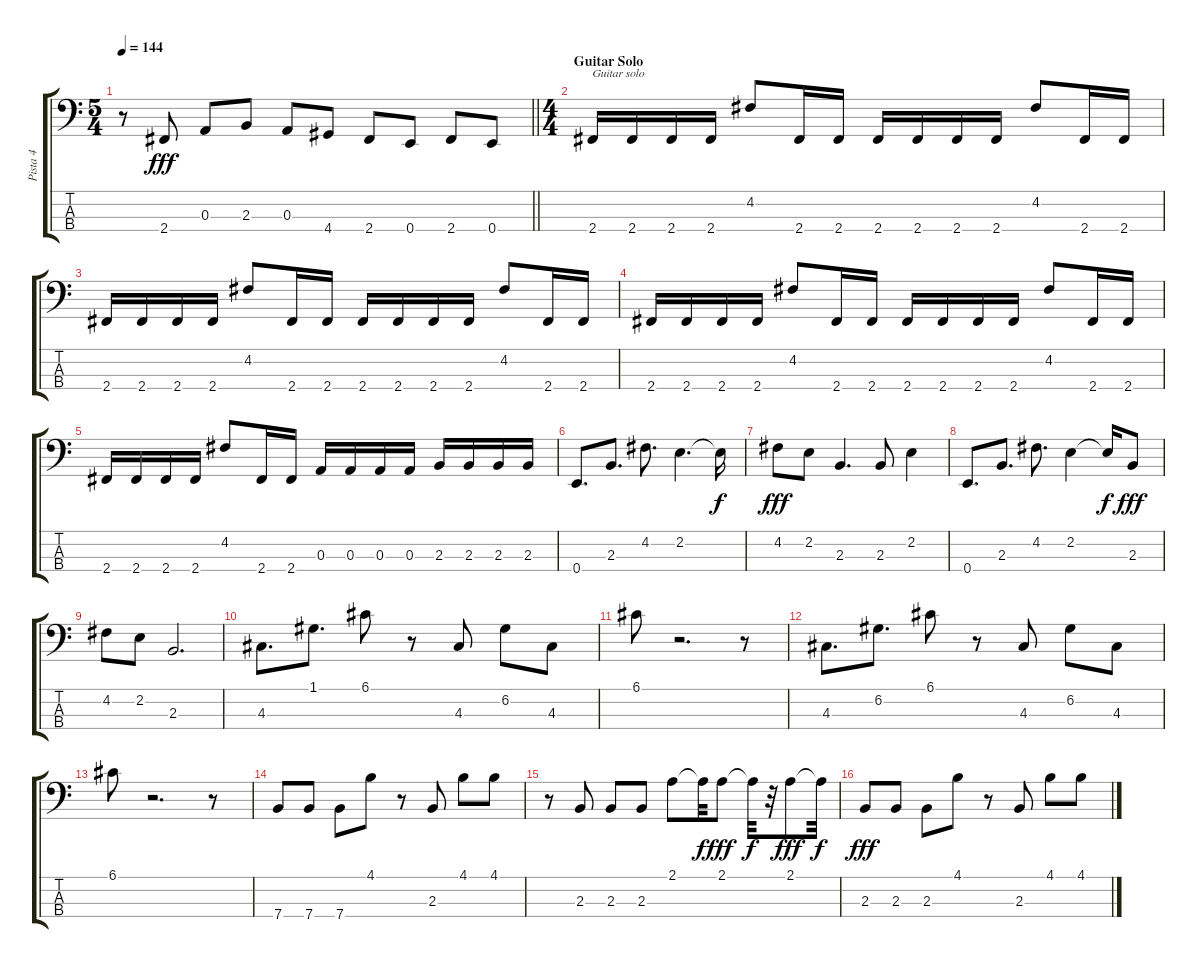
\track ("Pista 4" "Pista 4") {instrument electricbassfinger}
\staff {score tabs}
\tuning (G2 D2 A1 E1) {hide}
\ts (5 4)
\tempo 144
\clef f4
\barLineRight lightlight
\ks c
r.8{dy fff} 2.4.8 0.3.8 2.3.8 0.3.8 4.4.8 2.4.8 0.4.8 2.4.8 0.4.8 |
\ts (4 4)
\section ("" "Guitar Solo")
2.4.16{txt "Guitar solo"} 2.4.16 2.4.16 2.4.16 4.2.8 2.4.16 2.4.16 2.4.16 2.4.16 2.4.16 2.4.16 4.2.8 2.4.16 2.4.16 |
2.4.16 2.4.16 2.4.16 2.4.16 4.2.8 2.4.16 2.4.16 2.4.16 2.4.16 2.4.16 2.4.16 4.2.8 2.4.16 2.4.16 |
2.4.16 2.4.16 2.4.16 2.4.16 4.2.8 2.4.16 2.4.16 2.4.16 2.4.16 2.4.16 2.4.16 4.2.8 2.4.16 2.4.16 |
2.4.16 2.4.16 2.4.16 2.4.16 4.2.8 2.4.16 2.4.16 0.3.16 0.3.16 0.3.16 0.3.16 2.3.16 2.3.16 2.3.16 2.3.16 |
0.4.8{d} 2.3.8{d} 4.2.8{d} 2.2.4{d} 2.2{t}.16{dy f} |
4.2.8{dy fff} 2.2.8 2.3.4{d} 2.3.8 2.2.4 |
0.4.8{d} 2.3.8{d} 4.2.8{d} 2.2.4 2.2{t}.16{dy f} 2.3.8{dy fff} |
4.2.8 2.2.8 2.3.2{d} |
4.3.8{d} 1.1.8{d} 6.1.8 r.8 4.3.8 6.2.8 4.3.8 |
6.1.8 r.2{d} r.8 |
4.3.8{d} 6.2.8{d} 6.1.8 r.8 4.3.8 6.2.8 4.3.8 |
6.1.8 r.2{d} r.8 |
7.4.8 7.4.8 7.4.8 4.1.8 r.8 2.3.8 4.1.8 4.1.8 |
r.8 2.3.8 2.3.8 2.3.8 2.1.8 2.1{t}.32{dy f} 2.1.8{dy fff} 2.1{t}.32{dy f} r.32 2.1.8{dy fff} 2.1{t}.32{dy f} |
2.3.8{dy fff} 2.3.8 2.3.8 4.1.8 r.8 2.3.8 4.1.8 4.1.8
